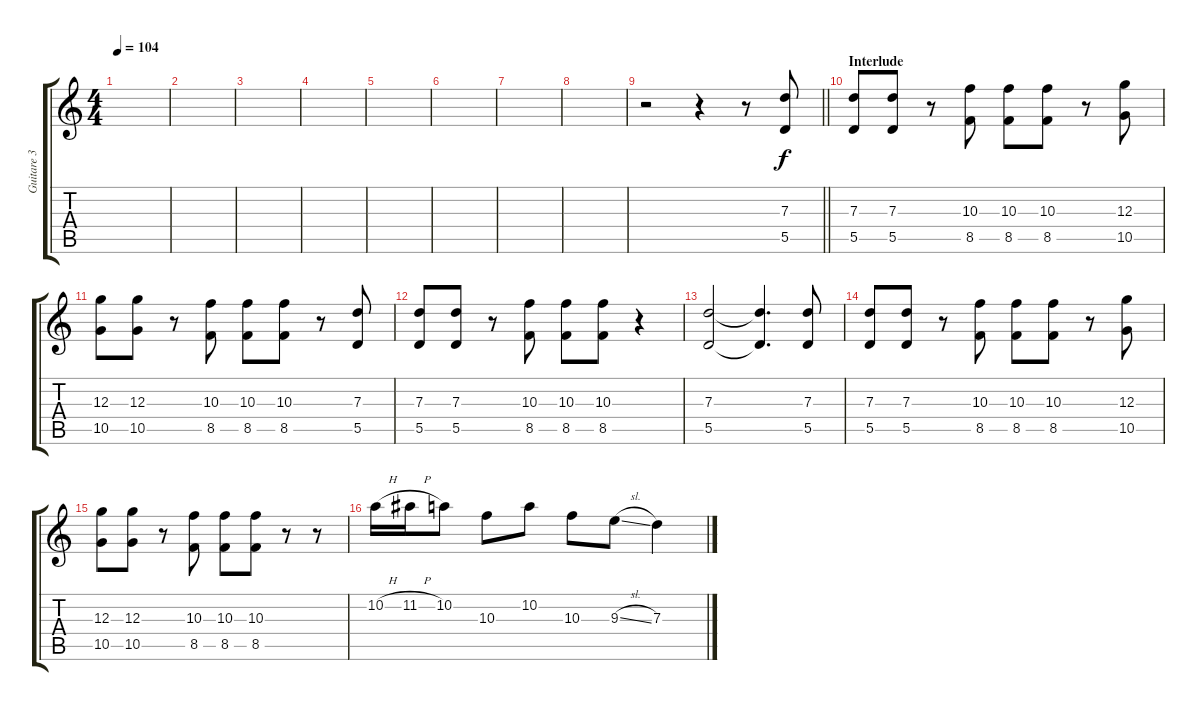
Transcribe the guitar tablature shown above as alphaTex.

\track ("Guitare 3" "Guitare 3") {instrument overdrivenguitar}
\staff {score tabs}
\tuning (E4 B3 G3 D3 A2 E2) {hide}
\ts (4 4)
\tempo 104
\clef g2
\ks c
|
|
|
|
|
|
|
|
\barLineRight lightlight
r.2 r.4 r.8 (7.3 5.5).8 |
\section ("" "Interlude")
(7.3 5.5).8 (7.3 5.5).8 r.8 (10.3 8.5).8 (10.3 8.5).8 (10.3 8.5).8 r.8 (12.3 10.5).8 |
(12.3 10.5).8 (12.3 10.5).8 r.8 (10.3 8.5).8 (10.3 8.5).8 (10.3 8.5).8 r.8 (7.3 5.5).8 |
(7.3 5.5).8 (7.3 5.5).8 r.8 (10.3 8.5).8 (10.3 8.5).8 (10.3 8.5).8 r.4 |
(7.3 5.5).2 (7.3{t} 5.5{t}).4{d} (7.3 5.5).8 |
(7.3 5.5).8 (7.3 5.5).8 r.8 (10.3 8.5).8 (10.3 8.5).8 (10.3 8.5).8 r.8 (12.3 10.5).8 |
(12.3 10.5).8 (12.3 10.5).8 r.8 (10.3 8.5).8 (10.3 8.5).8 (10.3 8.5).8 r.8 r.8 |
10.2{h}.16 11.2{h}.16 10.2.8 10.3.8 10.2.8 10.3.8 9.3{sl}.8 7.3.4
